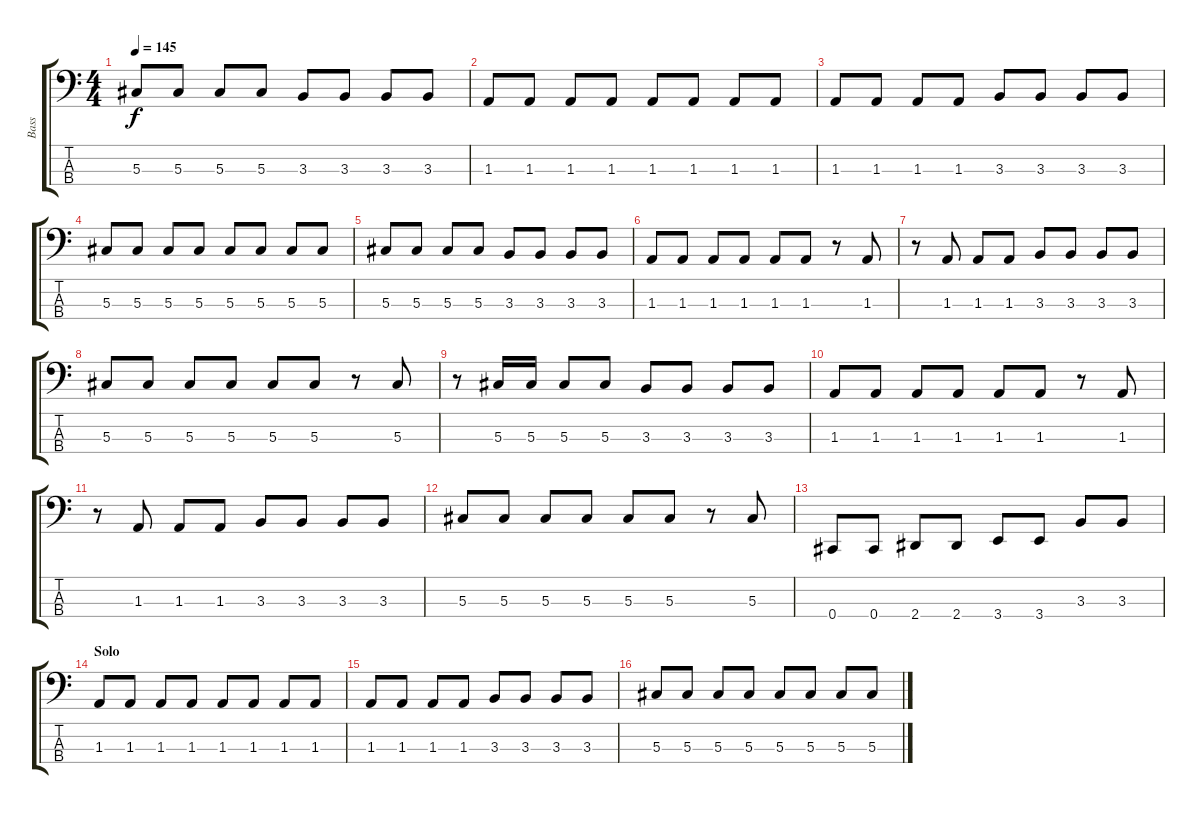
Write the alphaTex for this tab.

\track ("Bass" "Bass") {instrument electricbasspick}
\staff {score tabs}
\tuning (Gb2 Db2 Ab1 Db1) {hide}
\ts (4 4)
\tempo 145
\clef f4
\ks c
5.3.8{dy f} 5.3.8 5.3.8 5.3.8 3.3.8 3.3.8 3.3.8 3.3.8 |
1.3.8 1.3.8 1.3.8 1.3.8 1.3.8 1.3.8 1.3.8 1.3.8 |
1.3.8 1.3.8 1.3.8 1.3.8 3.3.8 3.3.8 3.3.8 3.3.8 |
5.3.8 5.3.8 5.3.8 5.3.8 5.3.8 5.3.8 5.3.8 5.3.8 |
5.3.8 5.3.8 5.3.8 5.3.8 3.3.8 3.3.8 3.3.8 3.3.8 |
1.3.8 1.3.8 1.3.8 1.3.8 1.3.8 1.3.8 r.8 1.3.8 |
r.8 1.3.8 1.3.8 1.3.8 3.3.8 3.3.8 3.3.8 3.3.8 |
5.3.8 5.3.8 5.3.8 5.3.8 5.3.8 5.3.8 r.8 5.3.8 |
r.8 5.3.16 5.3.16 5.3.8 5.3.8 3.3.8 3.3.8 3.3.8 3.3.8 |
1.3.8 1.3.8 1.3.8 1.3.8 1.3.8 1.3.8 r.8 1.3.8 |
r.8 1.3.8 1.3.8 1.3.8 3.3.8 3.3.8 3.3.8 3.3.8 |
5.3.8 5.3.8 5.3.8 5.3.8 5.3.8 5.3.8 r.8 5.3.8 |
0.4.8 0.4.8 2.4.8 2.4.8 3.4.8 3.4.8 3.3.8 3.3.8 |
\section ("" "Solo")
1.3.8 1.3.8 1.3.8 1.3.8 1.3.8 1.3.8 1.3.8 1.3.8 |
1.3.8 1.3.8 1.3.8 1.3.8 3.3.8 3.3.8 3.3.8 3.3.8 |
5.3.8 5.3.8 5.3.8 5.3.8 5.3.8 5.3.8 5.3.8 5.3.8
